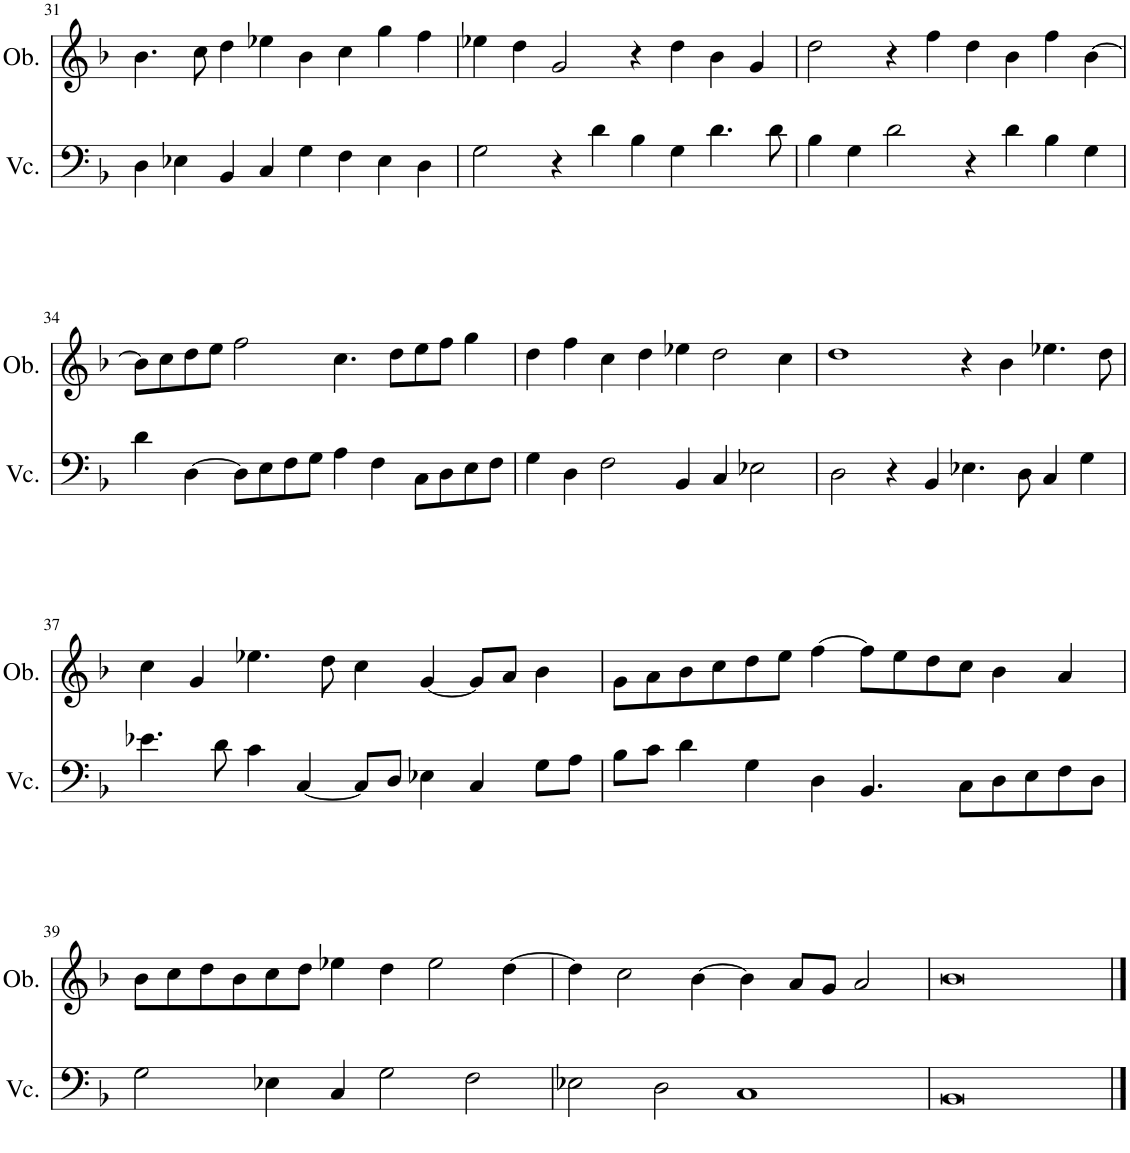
**kern	**kern
*part2	*part1
*staff2	*staff1
*I"チェロ	*I"オーボエ
!!LO:PB:g=z
*clefF4	*clefG2
*k[b-]	*k[b-]
*M8/4	*M8/4
=31	=31
4D\	4.b-\
4E-X\	.
.	8cc\
4BB-/	4dd\
4C/	4ee-X\
4G\	4b-\
4F\	4cc\
4E-\	4gg\
4D\	4ff\
=32	=32
2G\	4ee-X\
.	4dd\
4r	2g/
4d\	.
4B-\	4r
4G\	4dd\
4.d\	4b-\
.	4g/
8d\	.
=33	=33
4B-\	2dd\
4G\	.
2d\	4r
.	4ff\
4r	4dd\
4d\	4b-\
4B-\	4ff\
4G\	[4b-\
!!LO:LB:g=z
=34	=34
4d\	8b-\L]
.	8cc\
[4D\	8dd\
.	8ee\J
8D\L]	2ff\
8E\	.
8F\	.
8G\J	.
4A\	4.cc\
4F\	.
.	8dd\L
8C\L	8ee\
8D\	8ff\J
8E\	4gg\
8F\J	.
=35	=35
4G\	4dd\
4D\	4ff\
2F\	4cc\
.	4dd\
4BB-/	4ee-X\
4C/	2dd\
2E-X\	.
.	4cc\
=36	=36
2D\	1dd
4r	.
4BB-/	.
4.E-X\	4r
.	4b-\
8D\	.
4C/	4.ee-X\
4G\	.
.	8dd\
!!LO:LB:g=z
=37	=37
4.e-X\	4cc\
.	4g/
8d\	.
4c\	4.ee-X\
[4C/	.
.	8dd\
8C/L]	4cc\
8D/J	.
4E-X\	[4g/
4C/	8g/L]
.	8a/J
8G\L	4b-\
8A\J	.
=38	=38
8B-\L	8g\L
8c\J	8a\
4d\	8b-\
.	8cc\
4G\	8dd\
.	8ee\J
4D\	[4ff\
4.BB-/	8ff\L]
.	8ee\
.	8dd\
8C\L	8cc\J
8D\	4b-\
8E\	.
8F\	4a/
8D\J	.
!!LO:LB:g=z
=39	=39
2G\	8b-\L
.	8cc\
.	8dd\
.	8b-\
4E-X\	8cc\
.	8dd\J
4C/	4ee-X\
2G\	4dd\
.	2ee-\
2F\	.
.	[4dd\
=40	=40
2E-X\	4dd\]
.	2cc\
2D\	.
.	[4b-\
1C	4b-\]
.	8a/L
.	8g/J
.	2a/
=41	=41
0BB-	0b-
==	==
*-	*-
